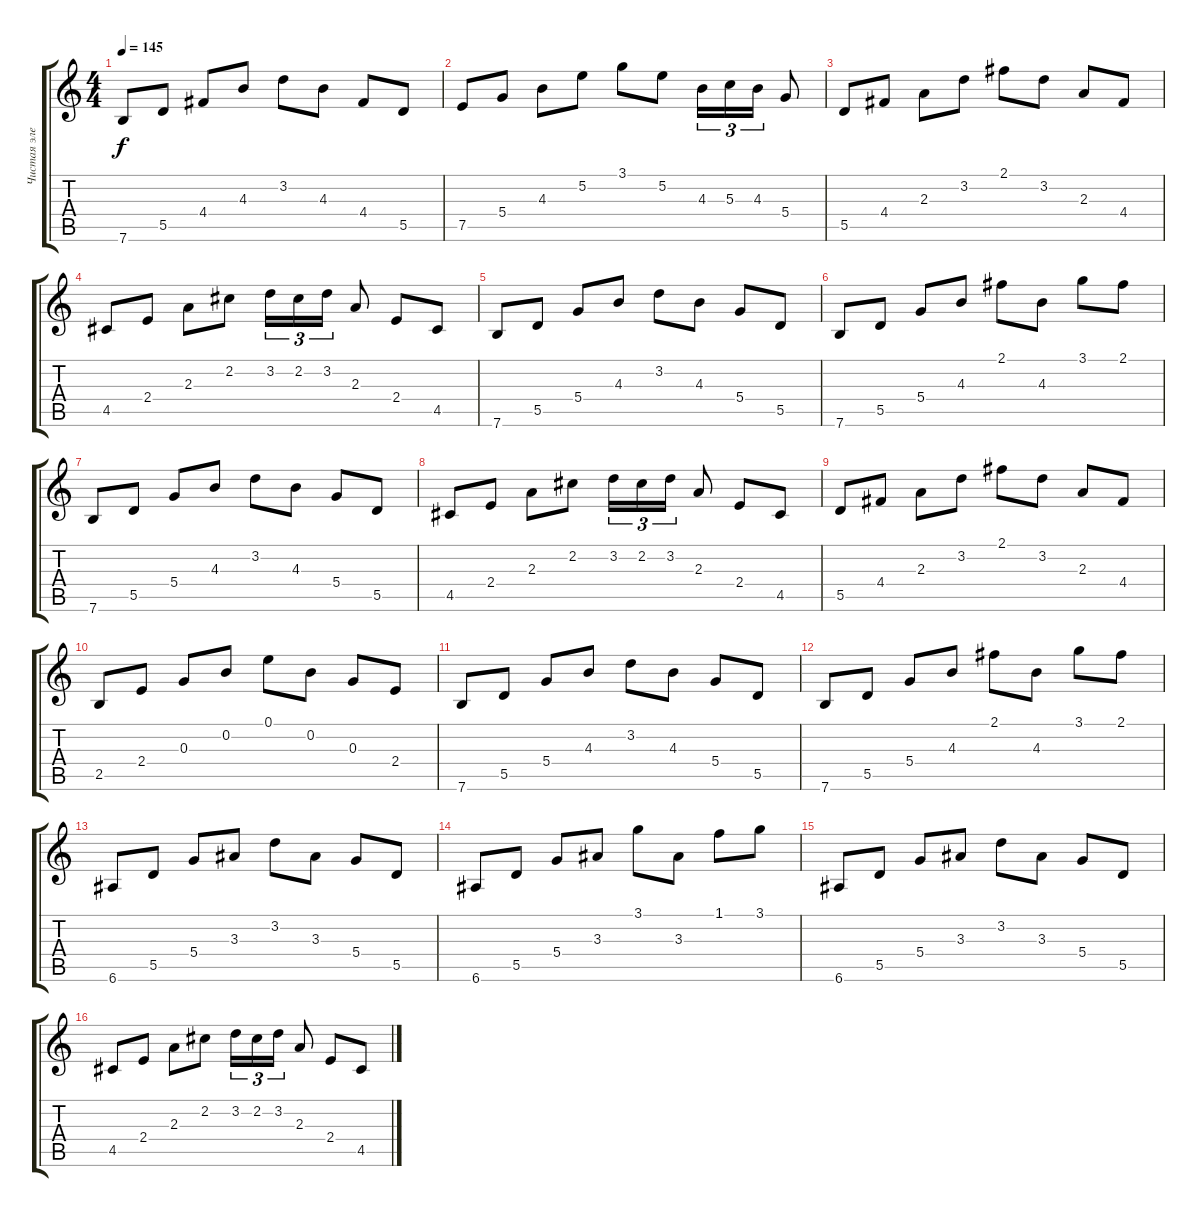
\track ("Чистая электрогитара" "Чистая эле") {instrument electricguitarclean}
\staff {score tabs}
\tuning (E4 B3 G3 D3 A2 E2) {hide}
\ts (4 4)
\tempo 145
\clef g2
\ks c
7.6.8{dy f} 5.5.8 4.4.8 4.3.8 3.2.8 4.3.8 4.4.8 5.5.8 |
7.5.8 5.4.8 4.3.8 5.2.8 3.1.8 5.2.8 4.3.16{tu (3 2)} 5.3.16{tu (3 2)} 4.3.16{tu (3 2)} 5.4.8 |
5.5.8 4.4.8 2.3.8 3.2.8 2.1.8 3.2.8 2.3.8 4.4.8 |
4.5.8 2.4.8 2.3.8 2.2.8 3.2.16{tu (3 2)} 2.2.16{tu (3 2)} 3.2.16{tu (3 2)} 2.3.8 2.4.8 4.5.8 |
7.6.8 5.5.8 5.4.8 4.3.8 3.2.8 4.3.8 5.4.8 5.5.8 |
7.6.8 5.5.8 5.4.8 4.3.8 2.1.8 4.3.8 3.1.8 2.1.8 |
7.6.8 5.5.8 5.4.8 4.3.8 3.2.8 4.3.8 5.4.8 5.5.8 |
4.5.8 2.4.8 2.3.8 2.2.8 3.2.16{tu (3 2)} 2.2.16{tu (3 2)} 3.2.16{tu (3 2)} 2.3.8 2.4.8 4.5.8 |
5.5.8 4.4.8 2.3.8 3.2.8 2.1.8 3.2.8 2.3.8 4.4.8 |
2.5.8 2.4.8 0.3.8 0.2.8 0.1.8 0.2.8 0.3.8 2.4.8 |
7.6.8 5.5.8 5.4.8 4.3.8 3.2.8 4.3.8 5.4.8 5.5.8 |
7.6.8 5.5.8 5.4.8 4.3.8 2.1.8 4.3.8 3.1.8 2.1.8 |
6.6.8 5.5.8 5.4.8 3.3.8 3.2.8 3.3.8 5.4.8 5.5.8 |
6.6.8 5.5.8 5.4.8 3.3.8 3.1.8 3.3.8 1.1.8 3.1.8 |
6.6.8 5.5.8 5.4.8 3.3.8 3.2.8 3.3.8 5.4.8 5.5.8 |
4.5.8 2.4.8 2.3.8 2.2.8 3.2.16{tu (3 2)} 2.2.16{tu (3 2)} 3.2.16{tu (3 2)} 2.3.8 2.4.8 4.5.8
